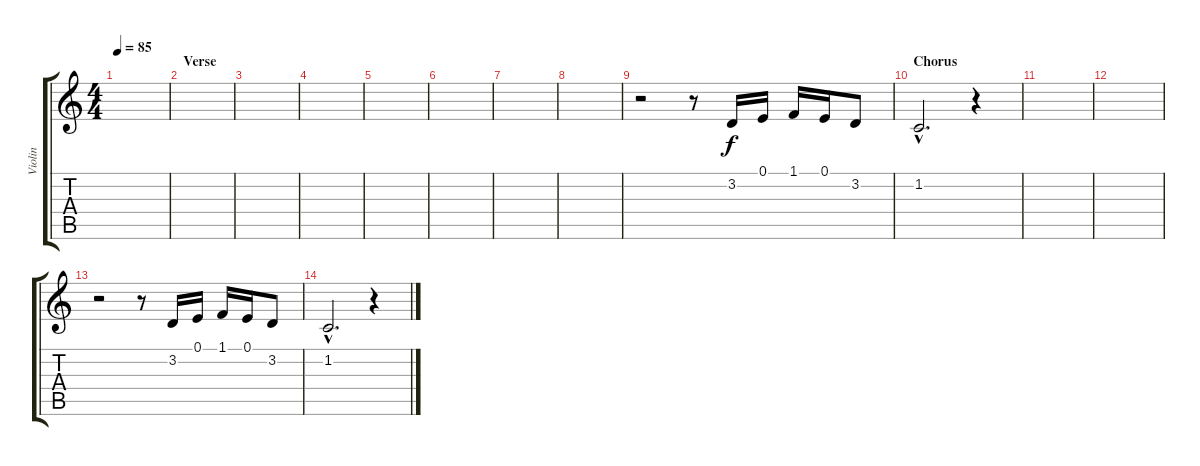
\track ("Violin" "Violin") {instrument violin}
\staff {score tabs}
\tuning (E4 B3 G3 D3 A2 E2) {hide}
\ts (4 4)
\tempo 85
\clef g2
\ks c
|
\section ("" "Verse")
|
|
|
|
|
|
|
r.2 r.8 3.2.16 0.1.16 1.1.16 0.1.16 3.2.8 |
\section ("" "Chorus")
1.2{hac}.2{d} r.4 |
|
|
r.2 r.8 3.2.16 0.1.16 1.1.16 0.1.16 3.2.8 |
1.2{hac}.2{d} r.4
